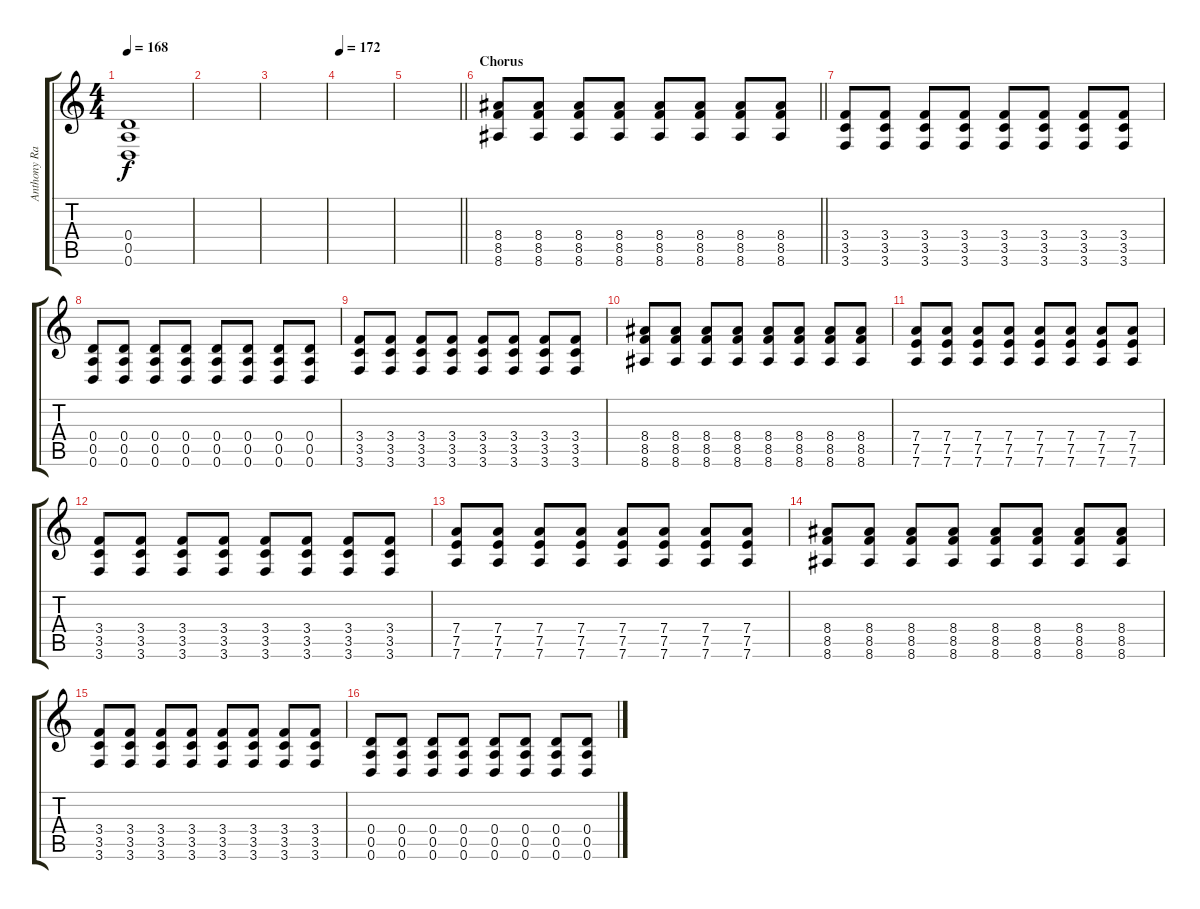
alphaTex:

\track ("Anthony Raneri" "Anthony Ra") {instrument overdrivenguitar}
\staff {score tabs}
\tuning (E4 B3 G3 D3 A2 D2) {hide}
\ts (4 4)
\tempo 168
\clef g2
\ks c
(0.4{t} 0.5{t} 0.6{t}).1{dy f} |
|
|
\tempo 172
|
\barLineRight lightlight
|
\section ("" "Chorus")
\barLineRight lightlight
(8.4 8.5 8.6).8 (8.4 8.5 8.6).8 (8.4 8.5 8.6).8 (8.4 8.5 8.6).8 (8.4 8.5 8.6).8 (8.4 8.5 8.6).8 (8.4 8.5 8.6).8 (8.4 8.5 8.6).8 |
(3.4 3.5 3.6).8 (3.4 3.5 3.6).8 (3.4 3.5 3.6).8 (3.4 3.5 3.6).8 (3.4 3.5 3.6).8 (3.4 3.5 3.6).8 (3.4 3.5 3.6).8 (3.4 3.5 3.6).8 |
(0.4 0.5 0.6).8 (0.4 0.5 0.6).8 (0.4 0.5 0.6).8 (0.4 0.5 0.6).8 (0.4 0.5 0.6).8 (0.4 0.5 0.6).8 (0.4 0.5 0.6).8 (0.4 0.5 0.6).8 |
(3.4 3.5 3.6).8 (3.4 3.5 3.6).8 (3.4 3.5 3.6).8 (3.4 3.5 3.6).8 (3.4 3.5 3.6).8 (3.4 3.5 3.6).8 (3.4 3.5 3.6).8 (3.4 3.5 3.6).8 |
(8.4 8.5 8.6).8 (8.4 8.5 8.6).8 (8.4 8.5 8.6).8 (8.4 8.5 8.6).8 (8.4 8.5 8.6).8 (8.4 8.5 8.6).8 (8.4 8.5 8.6).8 (8.4 8.5 8.6).8 |
(7.4 7.5 7.6).8 (7.4 7.5 7.6).8 (7.4 7.5 7.6).8 (7.4 7.5 7.6).8 (7.4 7.5 7.6).8 (7.4 7.5 7.6).8 (7.4 7.5 7.6).8 (7.4 7.5 7.6).8 |
(3.4 3.5 3.6).8 (3.4 3.5 3.6).8 (3.4 3.5 3.6).8 (3.4 3.5 3.6).8 (3.4 3.5 3.6).8 (3.4 3.5 3.6).8 (3.4 3.5 3.6).8 (3.4 3.5 3.6).8 |
(7.4 7.5 7.6).8 (7.4 7.5 7.6).8 (7.4 7.5 7.6).8 (7.4 7.5 7.6).8 (7.4 7.5 7.6).8 (7.4 7.5 7.6).8 (7.4 7.5 7.6).8 (7.4 7.5 7.6).8 |
(8.4 8.5 8.6).8 (8.4 8.5 8.6).8 (8.4 8.5 8.6).8 (8.4 8.5 8.6).8 (8.4 8.5 8.6).8 (8.4 8.5 8.6).8 (8.4 8.5 8.6).8 (8.4 8.5 8.6).8 |
(3.4 3.5 3.6).8 (3.4 3.5 3.6).8 (3.4 3.5 3.6).8 (3.4 3.5 3.6).8 (3.4 3.5 3.6).8 (3.4 3.5 3.6).8 (3.4 3.5 3.6).8 (3.4 3.5 3.6).8 |
(0.4 0.5 0.6).8 (0.4 0.5 0.6).8 (0.4 0.5 0.6).8 (0.4 0.5 0.6).8 (0.4 0.5 0.6).8 (0.4 0.5 0.6).8 (0.4 0.5 0.6).8 (0.4 0.5 0.6).8
